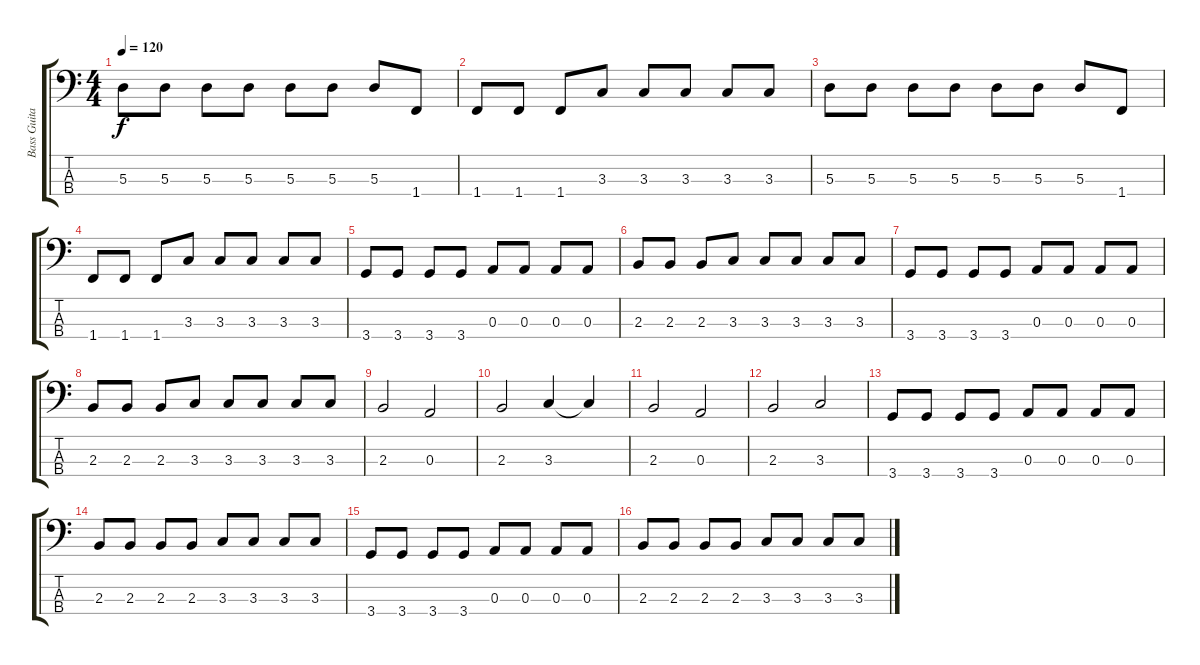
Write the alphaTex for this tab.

\track ("Bass Guitar" "Bass Guita") {instrument electricbassfinger}
\staff {score tabs}
\tuning (G2 D2 A1 E1) {hide}
\ts (4 4)
\tempo 120
\clef f4
\ks c
5.3.8{dy f} 5.3.8 5.3.8 5.3.8 5.3.8 5.3.8 5.3.8 1.4.8 |
1.4.8 1.4.8 1.4.8 3.3.8 3.3.8 3.3.8 3.3.8 3.3.8 |
5.3.8 5.3.8 5.3.8 5.3.8 5.3.8 5.3.8 5.3.8 1.4.8 |
1.4.8 1.4.8 1.4.8 3.3.8 3.3.8 3.3.8 3.3.8 3.3.8 |
3.4.8 3.4.8 3.4.8 3.4.8 0.3.8 0.3.8 0.3.8 0.3.8 |
2.3.8 2.3.8 2.3.8 3.3.8 3.3.8 3.3.8 3.3.8 3.3.8 |
3.4.8 3.4.8 3.4.8 3.4.8 0.3.8 0.3.8 0.3.8 0.3.8 |
2.3.8 2.3.8 2.3.8 3.3.8 3.3.8 3.3.8 3.3.8 3.3.8 |
2.3.2 0.3.2 |
2.3.2 3.3.4 3.3{t}.4 |
2.3.2 0.3.2 |
2.3.2 3.3.2 |
3.4.8 3.4.8 3.4.8 3.4.8 0.3.8 0.3.8 0.3.8 0.3.8 |
2.3.8 2.3.8 2.3.8 2.3.8 3.3.8 3.3.8 3.3.8 3.3.8 |
3.4.8 3.4.8 3.4.8 3.4.8 0.3.8 0.3.8 0.3.8 0.3.8 |
2.3.8 2.3.8 2.3.8 2.3.8 3.3.8 3.3.8 3.3.8 3.3.8
